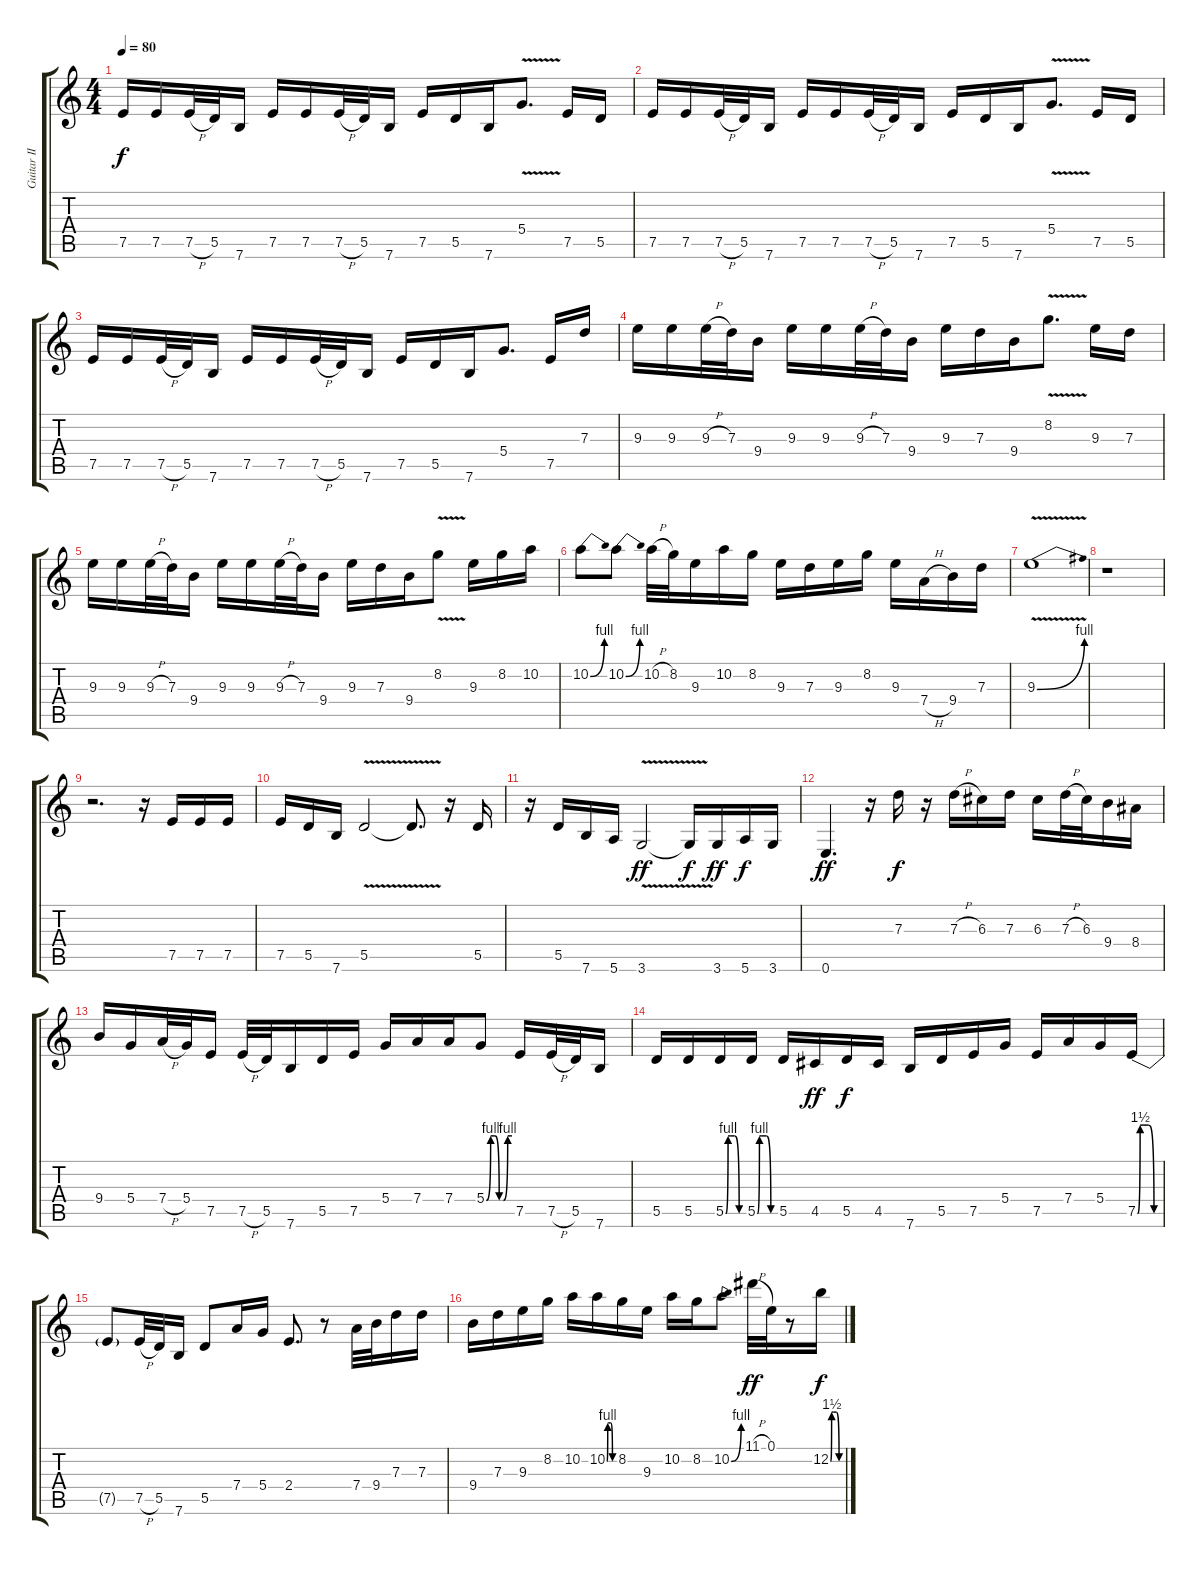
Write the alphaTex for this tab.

\track ("Guitar II" "Guitar II") {instrument overdrivenguitar}
\staff {score tabs}
\tuning (E4 B3 G3 D3 A2 E2) {hide}
\ts (4 4)
\tempo 80
\clef g2
\ks c
7.5.16{dy f} 7.5.16 7.5{h}.32 5.5.32 7.6.16 7.5.16 7.5.16 7.5{h}.32 5.5.32 7.6.16 7.5.16 5.5.16 7.6.16 5.4{v}.8{d} 7.5.16 5.5.16 |
7.5.16 7.5.16 7.5{h}.32 5.5.32 7.6.16 7.5.16 7.5.16 7.5{h}.32 5.5.32 7.6.16 7.5.16 5.5.16 7.6.16 5.4{v}.8{d} 7.5.16 5.5.16 |
7.5.16 7.5.16 7.5{h}.32 5.5.32 7.6.16 7.5.16 7.5.16 7.5{h}.32 5.5.32 7.6.16 7.5.16 5.5.16 7.6.16 5.4.8{d} 7.5.16 7.3.16 |
9.3.16 9.3.16 9.3{h}.32 7.3.32 9.4.16 9.3.16 9.3.16 9.3{h}.32 7.3.32 9.4.16 9.3.16 7.3.16 9.4.16 8.2{v}.8{d} 9.3.16 7.3.16 |
9.3.16 9.3.16 9.3{h}.32 7.3.32 9.4.16 9.3.16 9.3.16 9.3{h}.32 7.3.32 9.4.16 9.3.16 7.3.16 9.4.16 8.2{v}.8 9.3.16 8.2.16 10.2.16 |
10.2{be (bend 0 0 60 4)}.8 10.2{be (bend 0 0 60 4)}.8 10.2{h}.32 8.2.32 9.3.16 10.2.16 8.2.16 9.3.16 7.3.16 9.3.16 8.2.16 9.3.16 7.4{h}.16 9.4.16 7.3.16 |
9.3{be (bend 0 0 60 4) v}.1 |
r.1 |
r.2{d} r.16 7.5.16 7.5.16 7.5.16 |
7.5.16 5.5.16 7.6.16 5.5{v}.2 5.5{t}.8{d} r.16 5.5.16 |
r.16 5.5.16 7.6.16 5.6.16 3.6{v}.2{dy ff} 3.6{t}.16{dy f} 3.6.16{dy ff} 5.6.16{dy f} 3.6.16 |
0.6.4{d dy ff} r.16 7.3.16{dy f} r.16 7.3{h}.16 6.3.16 7.3.16 6.3.16 7.3{h}.32 6.3.32 9.4.16 8.4.16 |
9.4.16 5.4.16 7.4{h}.32 5.4.32 7.5.16 7.5{h}.32 5.5.32 7.6.16 5.5.16 7.5.16 5.4.16 7.4.16 7.4.16 5.4{be (custom 0 0 10 4 20 4 30 0 40 0 50 4 60 4)}.8 7.5.16 7.5{h}.32 5.5.32 7.6.16 |
5.5.16 5.5.16 5.5{be (custom 0 0 8 4 15 4 30 4 45 0 60 0)}.16 5.5{be (custom 0 0 7 4 15 4 30 4 45 0 60 0)}.16 5.5.16 4.5.16{dy ff} 5.5.16{dy f} 4.5.16 7.6.16 5.5.16 7.5.16 5.4.16 7.5.16 7.4.16 5.4.16 7.5{be (custom 0 0 7 6 15 6 30 6 45 0 60 0)}.16 |
7.5{t}.8 7.5{h}.32 5.5.32 7.6.16 5.5.8 7.4.16 5.4.16 2.4.8{d} r.8 7.4.32 9.4.32 7.3.16 7.3.16 |
9.4.16 7.3.16 9.3.16 8.2.16 10.2.16 10.2{be (custom 0 0 6 4 15 4 30 4 45 0 60 0)}.16 8.2.16 9.3.16 10.2.16 8.2.16 10.2{be (bend 0 0 60 4)}.8 11.1{h}.32{dy ff} 0.1.32 r.8 12.2{be (custom 0 0 5 6 15 6 30 6 45 0 60 0)}.16{dy f}
